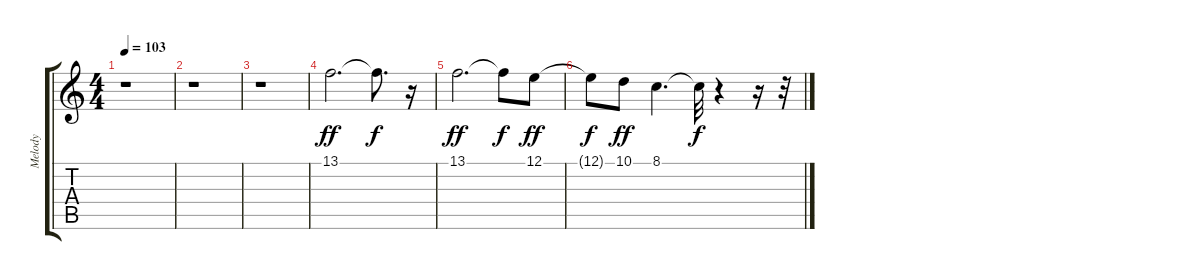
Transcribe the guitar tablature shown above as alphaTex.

\track ("Melody" "Melody") {instrument flute}
\staff {score tabs}
\tuning (E4 B3 G3 D3 A2 E2) {hide}
\ts (4 4)
\tempo 103
\clef g2
\ks c
r.1{dy f} |
r.1 |
r.1 |
13.1.2{d dy ff} 13.1{t}.8{d dy f} r.16 |
13.1.2{d dy ff} 13.1{t}.8{dy f} 12.1.8{dy ff} |
12.1{t}.8{dy f} 10.1.8{dy ff} 8.1.4{d} 8.1{t}.32{dy f} r.4 r.16 r.32
